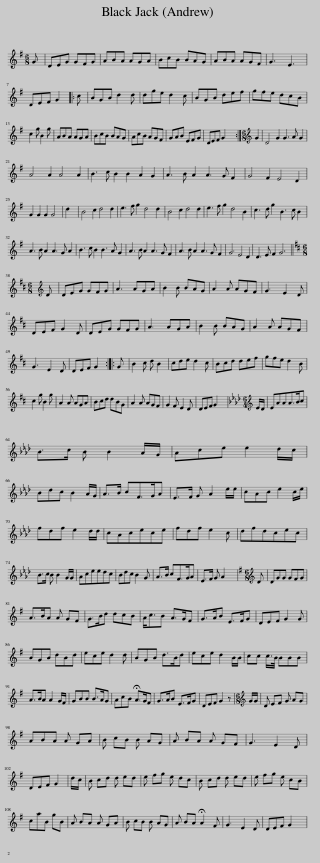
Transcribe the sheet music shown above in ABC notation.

X:1
L:1/8
M:6/8
I:linebreak $
K:G
V:1 treble
V:1
 G | DEG GFG | ABA AGA | BcB BAG | ABA AGF | %5
 G3 E3 |$ DEF G2 |: c | BGB d2 d | dge d2 c | %10
 BGB def | gfe dcB |$ c2 g B2 g | ABA AGA | BcB BAG | %15
 AcB AGF | GAB EFG | DEF G2 x :|[M:6/8][K:treble] G2 | D4 G2 G3 A G2 |$ %20
 A4 A2 A4 A2 | B3 c B2 B2 A2 G2 | A3 B A2 A3 G F2 | G4 F2 E4 D2 |$ G2 G2 G2 G4 | %25
 d2 | B4 c2 d4 d2 | e3 f g2 d4 d2 | B4 c2 d4 d2 | e3 f g2 d4 B2 | %30
 c3 d g2 B3 c B2 |$ A3 B A2 A3 G A2 | B3 c B2 B3 A G2 | A3 B A2 A3 G F2 | A3 B A2 A3 G F2 | %35
 G6 E4 D2 | D3 E F2 G6 ||$[K:D][M:6/8][K:treble] D | DEG GFG | A3 AGA | %40
 B2 B BAG | A2 A AGF | G3 E2 D |$ DEF G2 D | DEG GFG | %45
 A3 AGA | B2 B BAG | A2 A AGF |$ G3 E2 D | DEF G2 :: %50
 G | B2 c d B2 | cde d2 c | Bcd def | gfe d2 B |$ %55
 c2 g B2 g | A2 A AGA | Bcd dBG | A2 A AGF | G2 F E2 D | %60
 DEF G2 x |[K:Ab][M:6/4][K:treble] E/D/ | EAAA>Bc |$ B>c B B2 A/G/ | Ace e2 d/c/ |$ %65
 Bdc B2 A/G/ | A>B cF>GA | E>F G A2 e/e/ | cAc e2 c/e/ |$ fdf e2 d/d/ | %70
 cAcece | fdf e2 c | dfdcec |$ B>c B B2 G/G/ | Aceedc | %75
 Bdc B2 G | A>B cF>GA | E>F G A2 x |[K:G][M:6/8][K:treble] D | DGG GFG |$ %80
 A>BA A GF | G>Bd dcB | A<cB A>GF | G>AB E>FG | DEF G2 G |$ %85
 BGB dBd | ece d2 d | BGB d>Bd | ece d2 B/B/ | cc c/>B/ BBB |$ %90
 A>BA A2 G/F/ | GBB B>AG | AcB !fermata!A>GF | G>AB E>FG | DEF G2 z | %95
[M:6/8][K:treble] G/G/ | D EF G AG |$ ABA A GA | B cB B AG | A BA A GF | %100
 G3 E2 D |$ DEF G2 | d/c/ | B cd d ed | e fg e dc | %105
 B cd d ed | e fg e cB |$ caB gB | A BA A GA | B cB B AG | %110
 A BA !fermata!A2 F | G3 E2 D | DEF G2 x | %113
